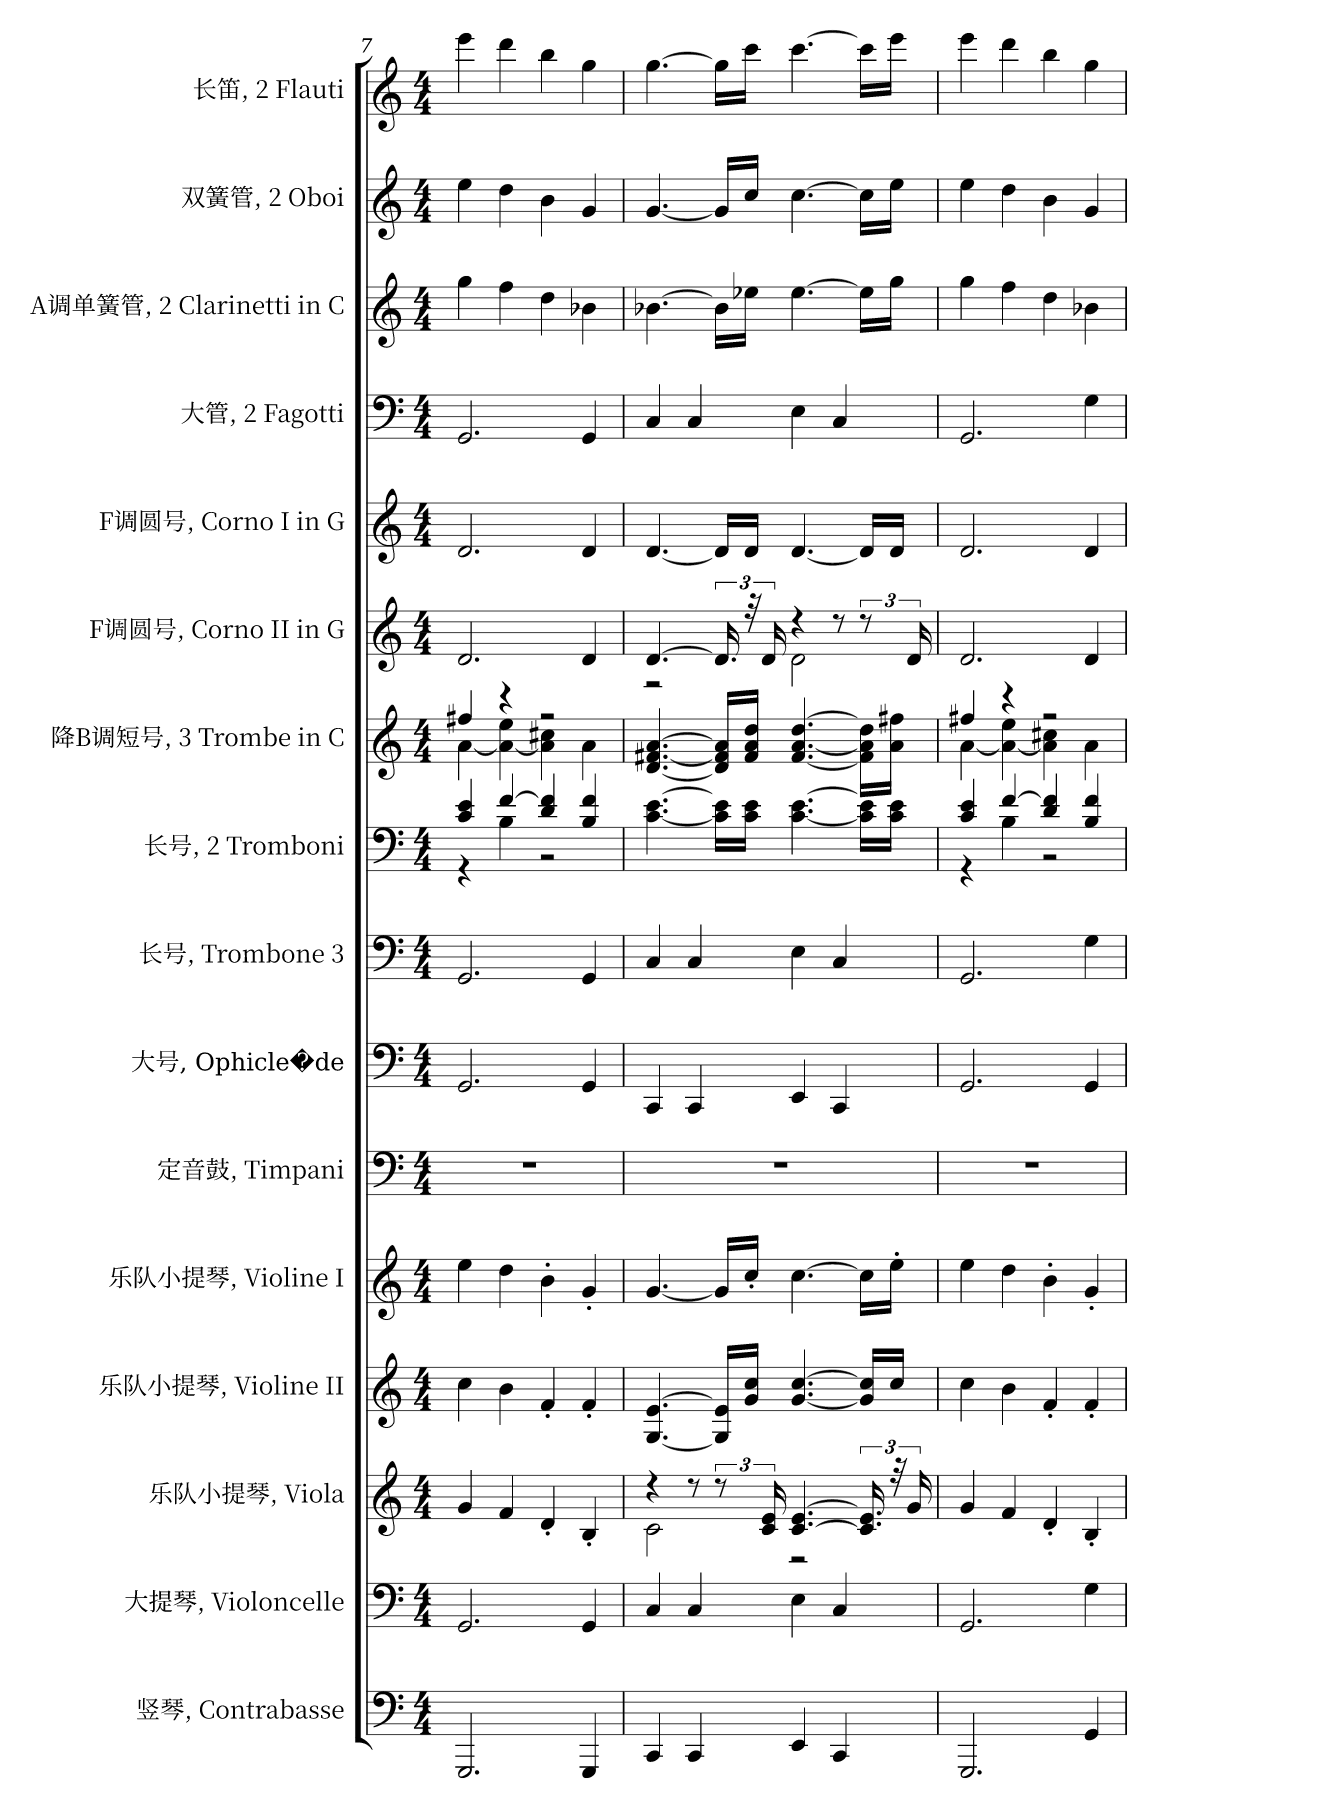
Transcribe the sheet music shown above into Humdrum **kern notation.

**kern	**kern	**kern	**kern	**kern	**kern	**kern	**kern	**kern	**kern	**kern	**kern	**kern	**kern	**kern	**kern
*part16	*part15	*part14	*part13	*part12	*part11	*part10	*part9	*part8	*part7	*part6	*part5	*part4	*part3	*part2	*part1
*staff16	*staff15	*staff14	*staff13	*staff12	*staff11	*staff10	*staff9	*staff8	*staff7	*staff6	*staff5	*staff4	*staff3	*staff2	*staff1
*I"竖琴, Contrabasse	*I"大提琴, Violoncelle	*I"乐队小提琴, Viola	*I"乐队小提琴, Violine II	*I"乐队小提琴, Violine I	*I"定音鼓, Timpani	*I"大号, Ophicle�de	*I"长号, Trombone 3	*I"长号, 2 Tromboni	*I"降B调短号, 3 Trombe in C	*I"F调圆号, Corno II in G	*I"F调圆号, Corno I in G	*I"大管, 2 Fagotti	*I"A调单簧管, 2 Clarinetti in C	*I"双簧管, 2 Oboi	*I"长笛, 2 Flauti
*	*I'Vc.	*	*	*	*I'Timp.	*	*I'Tbn.	*I'Tbn.	*	*	*	*	*I'A Cl.	*I'Ob.	*I'Fl.
*clefF4	*clefF4	*clefG2	*clefG2	*clefG2	*clefF4	*clefF4	*clefF4	*clefF4	*clefG2	*clefG2	*clefG2	*clefF4	*clefG2	*clefG2	*clefG2
*	*	*	*	*	*	*	*	*	*ITrd1c2	*ITrd4c7	*ITrd4c7	*	*ITrd2c3	*	*
*k[]	*k[]	*k[]	*k[]	*k[]	*k[]	*k[]	*k[]	*k[]	*k[b-e-]	*k[b-]	*k[b-]	*k[]	*k[f#c#g#]	*k[]	*k[]
*M4/4	*M4/4	*M4/4	*M4/4	*M4/4	*M4/4	*M4/4	*M4/4	*M4/4	*M4/4	*M4/4	*M4/4	*M4/4	*M4/4	*M4/4	*M4/4
*MM162	*MM162	*MM162	*MM162	*MM162	*MM162	*MM162	*MM162	*MM162	*MM162	*MM162	*MM162	*MM162	*MM162	*MM162	*MM162
=7	=7	=7	=7	=7	=7	=7	=7	=7	=7	=7	=7	=7	=7	=7	=7
*	*	*	*	*	*	*	*	*^	*^	*	*	*	*	*	*
2.GGG/	2.GG/	4g/	4cc\	4ee\	1r	2.GG/	2.GG/	4c/ 4e/	4r	4een/	[4g\	2.G/	2.G/	2.GG/	4ee\	4ee\	4eee\
*	*	*	*	*	*	*	*	*	*	*	*	*	*	*	*	*	*MM171
.	.	4f/	4b\	4dd\	.	.	.	[4f/	4B\	4r	4g\_ 4dd\	.	.	.	4dd\	4dd\	4ddd\
*	*	*	*	*	*	*	*	*	*	*	*	*	*	*	*	*	*MM164
.	.	4d'/	4f'/	4b'\	.	.	.	4d/ 4f/]	2r	2r	4g\] 4bn\	.	.	.	4b\	4b\	4bb\
*	*	*	*	*	*	*	*	*	*	*	*	*	*	*	*	*	*MM171
4GGG/	4GG/	4B'/	4f'/	4g'/	.	4GG/	4GG/	4B/ 4f/	.	.	4g\	4G/	4G/	4GG/	4gn\	4g/	4gg\
*	*	*	*	*	*	*	*	*v	*v	*	*	*	*	*	*	*	*
*	*	*	*	*	*	*	*	*	*v	*v	*	*	*	*	*	*
=8	=8	=8	=8	=8	=8	=8	=8	=8	=8	=8	=8	=8	=8	=8	=8
*	*	*	*	*	*	*	*	*	*	*	*	*	*	*	*MM162
*	*	*^	*	*	*	*	*	*	*	*^	*	*	*	*	*
4CC/	4C/	4r	2c\	[4.G/ [4.e/	[4.g/	1r	4CC/	4C/	[4.c\ [4.e\	[4.c/ [4.en/ [4.g/	[4.G/	2r	[4.G/	4C/	[4.gn\	[4.g/	[4.gg\
4CC/	4C/	8r	.	.	.	.	4CC/	4C/	.	.	.	.	.	4C/	.	.	.
.	.	12r	.	16G/] 16e/]LL	16g/LL]	.	.	.	16c\] 16e\]LL	16c/] 16e/] 16g/]LL	24.G/]	.	16G/LL]	.	16g\LL]	16g/LL]	16gg\LL]
.	.	.	.	16g/ 16cc/JJ	16cc'/JJ	.	.	.	16c\ 16e\JJ	16e/ 16g/ 16cc/JJ	48r	.	16G/JJ	.	16ccn\JJ	16cc/JJ	16ccc\JJ
.	.	24c/ 24e/	.	.	.	.	.	.	.	.	24G/	.	.	.	.	.	.
*	*	*	*	*	*	*	*	*	*	*	*	*	*	*	*	*	*MM164
4EE/	4E\	[4.c/ [4.e/	2r	[4.g/ [4.cc/	[4.cc\	.	4EE/	4E\	[4.c\ [4.e\	[4.e/ [4.g/ [4.cc/	4r	2G\	[4.G/	4E\	[4.cc\	[4.cc\	[4.ccc\
4CC/	4C/	.	.	.	.	.	4CC/	4C/	.	.	8r	.	.	4C/	.	.	.
.	.	24.c/] 24.e/]	.	16g/] 16cc/]LL	16cc\LL]	.	.	.	16c\] 16e\]LL	16e\] 16g\] 16cc\]LL	12r	.	16G/LL]	.	16cc\LL]	16cc\LL]	16ccc\LL]
.	.	48r	.	16cc/JJ	16ee'\JJ	.	.	.	16c\ 16e\JJ	16g\ 16een\JJ	.	.	16G/JJ	.	16ee\JJ	16ee\JJ	16eee\JJ
.	.	24g/	.	.	.	.	.	.	.	.	24G/	.	.	.	.	.	.
*	*	*v	*v	*	*	*	*	*	*	*	*v	*v	*	*	*	*	*
=9	=9	=9	=9	=9	=9	=9	=9	=9	=9	=9	=9	=9	=9	=9	=9
*	*	*	*	*	*	*	*	*	*	*	*	*	*	*	*MM162
*	*	*	*	*	*	*	*	*^	*^	*	*	*	*	*	*
2.GGG/	2.GG/	4g/	4cc\	4ee\	1r	2.GG/	2.GG/	4c/ 4e/	4r	4een/	[4g\	2.G/	2.G/	2.GG/	4ee\	4ee\	4eee\
*	*	*	*	*	*	*	*	*	*	*	*	*	*	*	*	*	*MM171
.	.	4f/	4b\	4dd\	.	.	.	[4f/	4B\	4r	4g\_ 4dd\	.	.	.	4dd\	4dd\	4ddd\
*	*	*	*	*	*	*	*	*	*	*	*	*	*	*	*	*	*MM164
.	.	4d'/	4f'/	4b'\	.	.	.	4d/ 4f/]	2r	2r	4g\] 4bn\	.	.	.	4b\	4b\	4bb\
*	*	*	*	*	*	*	*	*	*	*	*	*	*	*	*	*	*MM171
4GG/	4G\	4B'/	4f'/	4g'/	.	4GG/	4G\	4B/ 4f/	.	.	4g\	4G/	4G/	4G\	4gn\	4g/	4gg\
*	*	*	*	*	*	*	*	*v	*v	*	*	*	*	*	*	*	*
*	*	*	*	*	*	*	*	*	*v	*v	*	*	*	*	*	*
=	=	=	=	=	=	=	=	=	=	=	=	=	=	=	=
*-	*-	*-	*-	*-	*-	*-	*-	*-	*-	*-	*-	*-	*-	*-	*-
